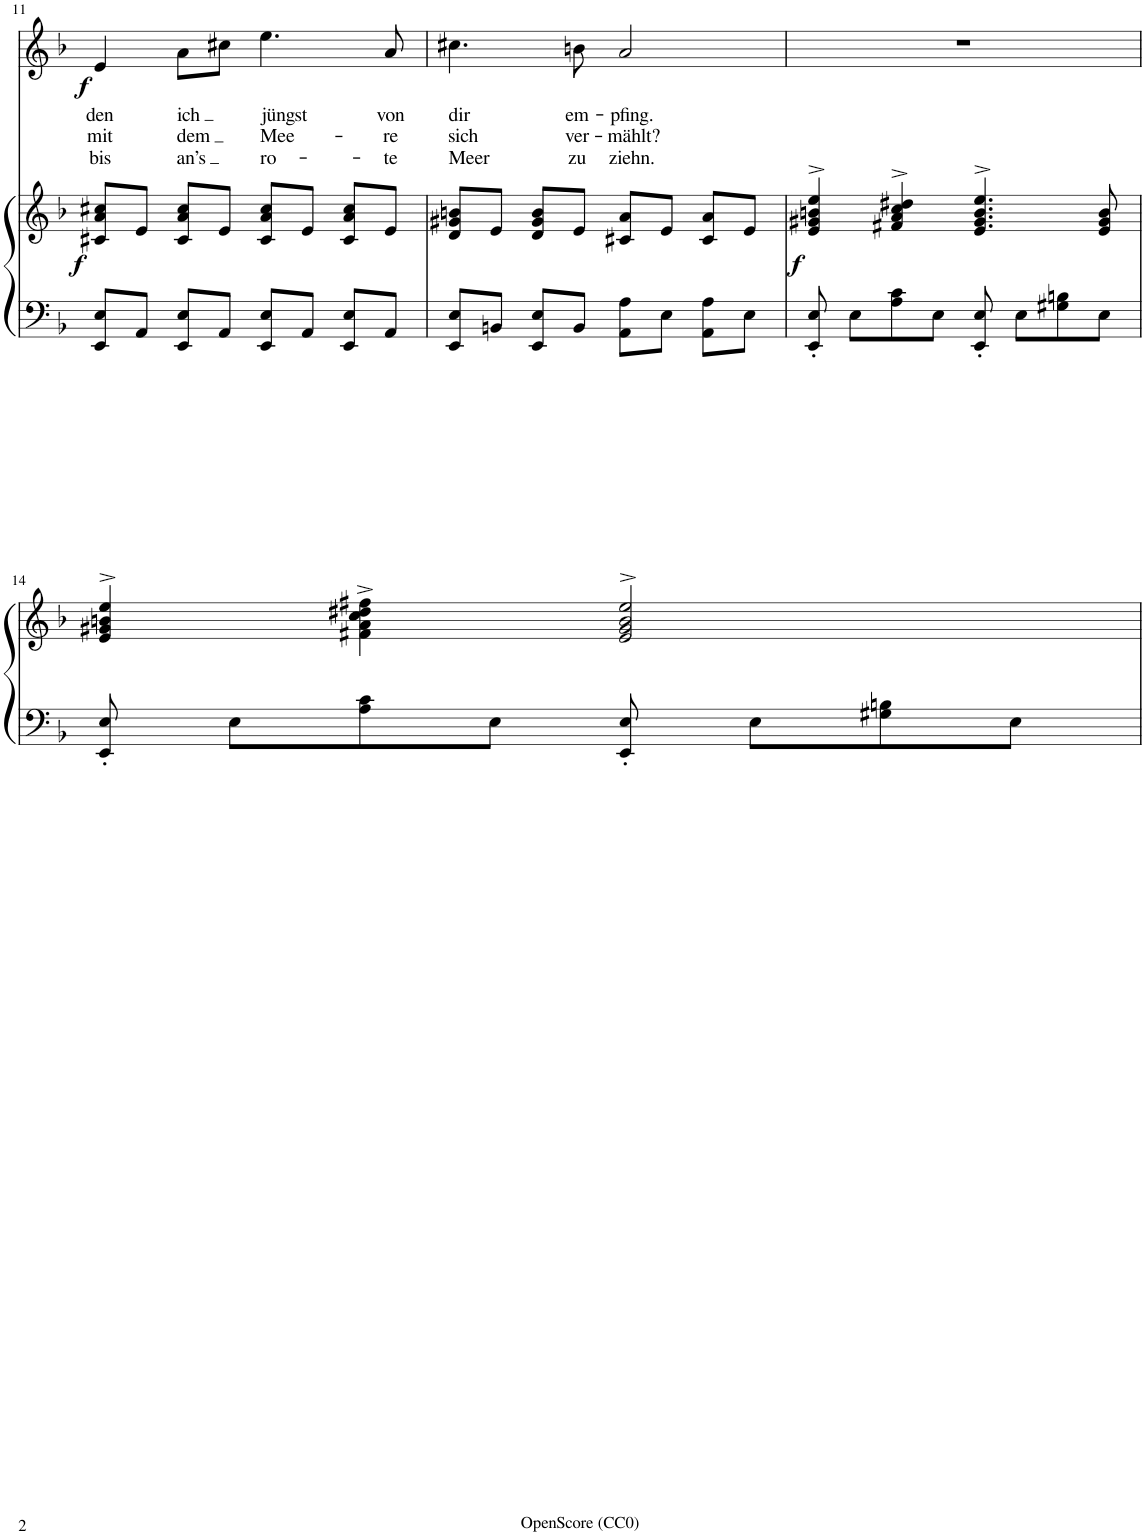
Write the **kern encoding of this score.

**kern	**kern	**dynam	**kern	**text	**text	**text	**dynam
*part2	*part2	*part2	*part1	*part1	*part1	*part1	*part1
*staff3	*staff2	*staff2/3	*staff1	*staff1	*staff1	*staff1	*staff1
*I"Pianoforte	*	*	*I"Singstimme Voice	*	*	*	*
*I'Pno	*	*	*	*	*	*	*
!!LO:PB:g=z
*clefG2	*clefG2	*	*clefG2	*	*	*	*
*k[b-]	*k[b-]	*	*k[b-]	*	*	*	*
*M4/4	*M4/4	*	*M4/4	*	*	*	*
*met(c)	*met(c)	*	*met(c)	*	*	*	*
=11	=11	=11	=11	=11	=11	=11	=11
!	!	!LO:DY:b	!	!LO:LY:b	!LO:LY:b	!LO:LY:b	!LO:DY:b
8EE/ 8E/L	8c#X/ 8a/ 8cc#X/L	f	4e/	den	mit	bis	f
8AA/J	8e/J	.	.	.	.	.	.
!	!	!	!	!LO:LY:b	!LO:LY:b	!LO:LY:b	!
8EE/ 8E/L	8c#/ 8a/ 8cc#/L	.	8a\L	ich	dem	an’s	.
8AA/J	8e/J	.	8cc#X\J	.	.	.	.
!	!	!	!	!LO:LY:b	!LO:LY:b	!LO:LY:b	!
8EE/ 8E/L	8c#/ 8a/ 8cc#/L	.	4.ee\	jüngst	Mee-	ro-	.
8AA/J	8e/J	.	.	.	.	.	.
8EE/ 8E/L	8c#/ 8a/ 8cc#/L	.	.	.	.	.	.
!	!	!	!	!LO:LY:b	!LO:LY:b	!LO:LY:b	!
8AA/J	8e/J	.	8a/	von	-re	-te	.
=12	=12	=12	=12	=12	=12	=12	=12
!	!	!	!	!LO:LY:b	!LO:LY:b	!LO:LY:b	!
8EE/ 8E/L	8d/ 8g#X/ 8bn/L	.	4.cc#X\	dir	sich	Meer	.
8BBn/J	8e/J	.	.	.	.	.	.
8EE/ 8E/L	8d/ 8g#/ 8b/L	.	.	.	.	.	.
!	!	!	!	!LO:LY:b	!LO:LY:b	!LO:LY:b	!
8BB/J	8e/J	.	8bn\	em-	ver-	zu	.
!	!	!	!	!LO:LY:b	!LO:LY:b	!LO:LY:b	!
8AA\ 8A\L	8c#X/ 8a/L	.	2a/	-pfing.	-mählt?	ziehn.	.
8E\J	8e/J	.	.	.	.	.	.
8AA\ 8A\L	8c#/ 8a/L	.	.	.	.	.	.
8E\J	8e/J	.	.	.	.	.	.
=13	=13	=13	=13	=13	=13	=13	=13
!	!	!LO:DY:b	!	!	!	!	!
8EE/' 8E/'	4e/^> 4g#X/^> 4bn/^> 4ee/^>	f	1r	.	.	.	.
8E\L	.	.	.	.	.	.	.
8A\ 8c\	4f#X/^> 4a/^> 4cc/^> 4dd#X/^>	.	.	.	.	.	.
8E\J	.	.	.	.	.	.	.
8EE/' 8E/'	4.e/^> 4.g#/^> 4.b/^> 4.ee/^>	.	.	.	.	.	.
8E\L	.	.	.	.	.	.	.
8G#X\ 8Bn\	.	.	.	.	.	.	.
8E\J	8e/ 8g#/ 8b/	.	.	.	.	.	.
!!LO:LB:g=z
=14	=14	=14	=14	=14	=14	=14	=14
8EE/' 8E/'	4e/^> 4g#X/^> 4bn/^> 4ee/^>	.	1r	.	.	.	.
8E\L	.	.	.	.	.	.	.
8A\ 8c\	4f#X\^> 4a\^> 4cc\^> 4dd#X\^> 4ff#X\^>	.	.	.	.	.	.
8E\J	.	.	.	.	.	.	.
8EE/' 8E/'	2e/^> 2g#/^> 2b/^> 2ee/^>	.	.	.	.	.	.
8E\L	.	.	.	.	.	.	.
8G#X\ 8Bn\	.	.	.	.	.	.	.
8E\J	.	.	.	.	.	.	.
=	=	=	=	=	=	=	=
*-	*-	*-	*-	*-	*-	*-	*-
